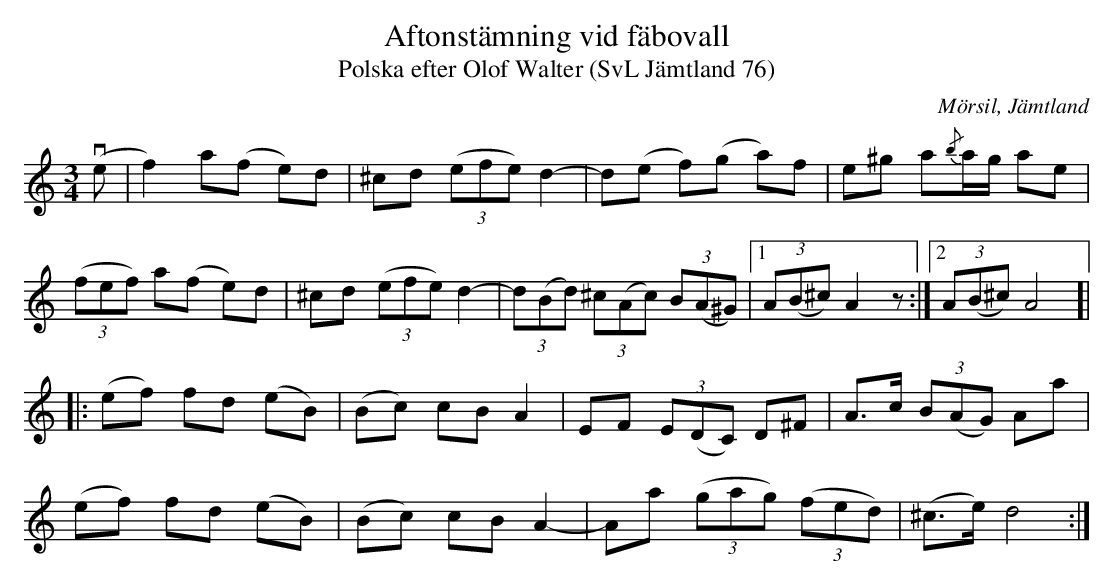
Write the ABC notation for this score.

X:1
T:Aftonstämning vid fäbovall
T:Polska efter Olof Walter (SvL Jämtland 76)
O:Mörsil, Jämtland
M:3/4
L:1/8
K:Am
(ve|f2) a(f e)d|^cd (3(efe) d2-|d(e f)(g a)f|e^g a{/b}a/g/ ae|
(3(fef) a(f e)d|^cd (3(efe) d2-|(3d(Bd) (3^c(Ac) (3B(A^G)|1(3A(B^c) A2 z:|2(3A(B^c) A4]|
K:Ddor
|:(ef) fd (eB)|(Bc) cB A2|EF (3E(DC) D^F|A>c (3B(AG) Aa|
(ef) fd (eB)|(Bc) cB A2-|Aa (3(gag) (3(fed)|(^c>e) d4:|
